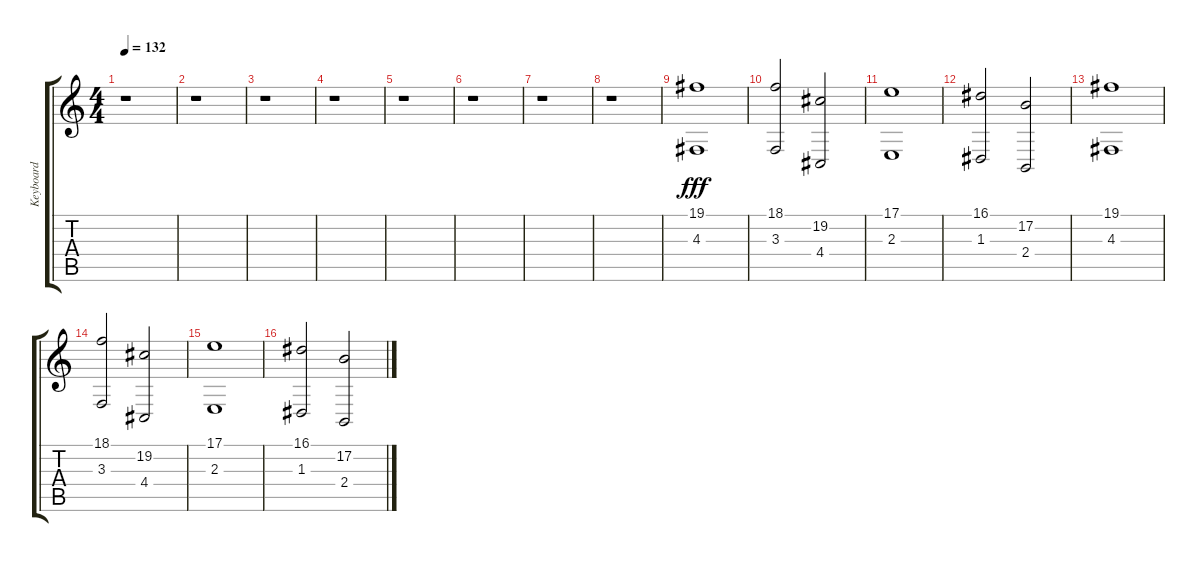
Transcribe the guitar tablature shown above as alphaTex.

\track ("Keyboard" "Keyboard") {instrument stringensemble1}
\staff {score tabs}
\tuning (B3 Gb3 D3 A2 E2 B1) {hide}
\ts (4 4)
\tempo 132
\clef g2
\ks c
r.1{dy pp} |
r.1 |
r.1 |
r.1 |
r.1 |
r.1 |
r.1 |
r.1 |
(19.1 4.3).1{dy fff} |
(18.1 3.3).2 (19.2 4.4).2 |
(17.1 2.3).1 |
(16.1 1.3).2 (17.2 2.4).2 |
(19.1 4.3).1 |
(18.1 3.3).2 (19.2 4.4).2 |
(17.1 2.3).1 |
(16.1 1.3).2 (17.2 2.4).2
